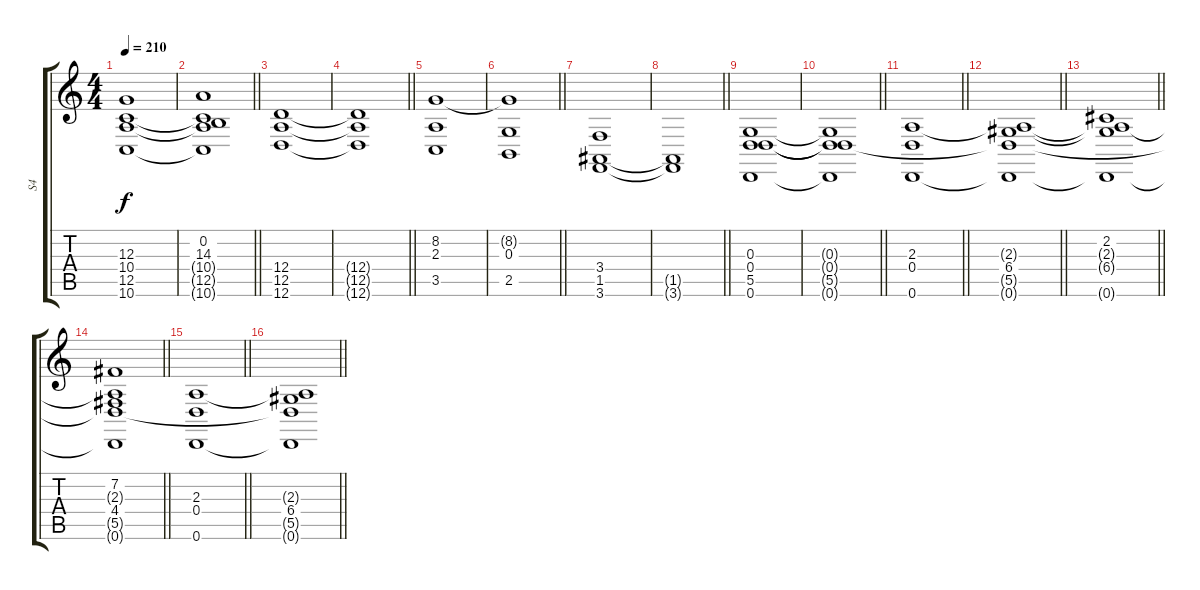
\track ("S4" "S4") {instrument lead2sawtooth}
\staff {score tabs}
\tuning (E4 B3 G3 D3 A2 D2) {hide}
\ts (4 4)
\tempo 210
\clef g2
\ks c
(12.3 10.4 12.5 10.6).1{dy f} |
\barLineRight lightlight
(0.2 14.3 10.4{t} 12.5{t} 10.6{t}).1 |
(12.4 12.5 12.6).1 |
\barLineRight lightlight
(12.4{t} 12.5{t} 12.6{t}).1 |
(8.2 2.3 3.5).1 |
\barLineRight lightlight
(8.2{t} 0.3 2.5).1 |
(3.4 1.5 3.6).1 |
\barLineRight lightlight
(1.5{t} 3.6{t}).1 |
(0.3 0.4 5.5 0.6).1 |
\barLineRight lightlight
(0.3{t} 0.4{t} 5.5{t} 0.6{t}).1 |
\section ("" "")
\barLineRight lightlight
(2.3 0.4 0.6).1 |
\barLineRight lightlight
(2.3{t} 6.4 5.5{t} 0.6{t}).1 |
\barLineRight lightlight
(2.2 2.3{t} 6.4{t} 0.6{t}).1 |
\barLineRight lightlight
(7.2 2.3{t} 4.4 5.5{t} 0.6{t}).1 |
\barLineRight lightlight
(2.3 0.4 0.6).1 |
\barLineRight lightlight
(2.3{t} 6.4 5.5{t} 0.6{t}).1
